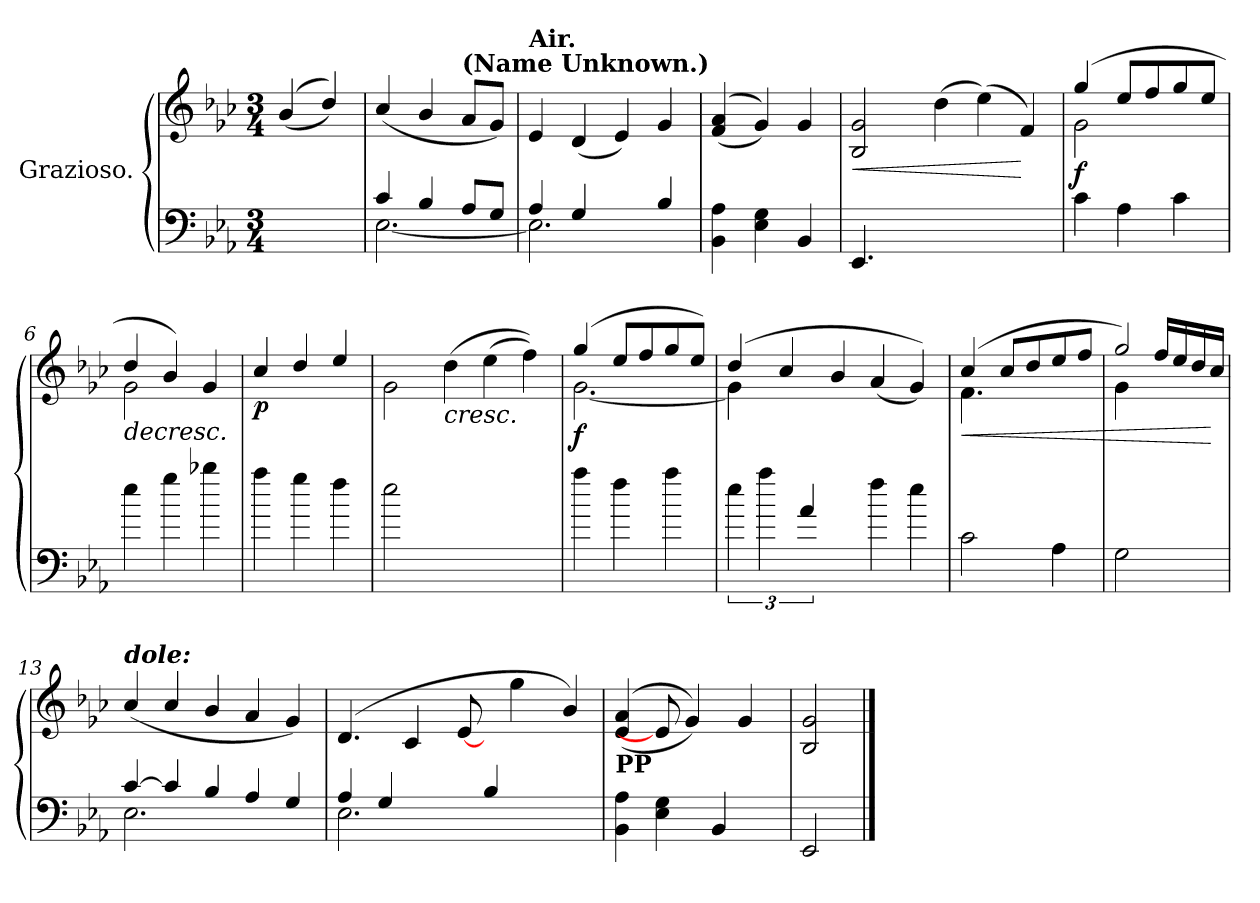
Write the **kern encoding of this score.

**kern	**kern	**dynam
*part1	*part1	*part1
*staff2	*staff1	*staff1/2
*I"Grazioso.	*	*
*clefF4	*clefG3	*
*k[b-e-a-]	*k[b-e-a-]	*
*M3/4	*M3/4	*
=	=	=
2ryy	(<(>4g/	.
.	4b-/))	.
=1	=1	=1
*^	*	*
4c/	[<2.E-\	(<4a-/	.
4B-/	.	4g/	.
!	!	!LO:TX:a:B:t=(Name Unknown.)	!
8A-/L	.	8f/L	.
8G/J	.	8e-/J)	.
=2	=2	=2	=2
!	!	!LO:TX:a:B:t=Air.	!
4A-/	2.E-\]	4c/	.
4G/	.	(>4B-/	.
2ryy	.	4c/)	.
.	4B-/	4e-/	.
*v	*v	*	*
=3	=3	=3
4BB-\ 4A-\	(<(>4d/ 4f/	.
4E-\ 4G\	4e-/))	.
4BB-/	4e-/	.
=4	=4	=4
!	!	!LO:HP:b
4.EE-/	2G/ 2e-/	<
2..ryy	.	.
.	(<4b-\	.
.	(<4cc\)	.
.	4d/)	[
=5	=5	=5
*	*^	*
!	!	!	!LO:DY:b
4c\	(>4ee-/	2e-\	f
4A-\	8cc/L	.	.
.	8dd/	.	.
4c\	8ee-/	4ryy	.
.	8cc/J	.	.
!!LO:LB:g=z	!!
=6	=6	=6	=6
!	!	!	!LO:HP:b
4ee-\	4b-/	2e-\	>
4gg\	4g/)	.	.
4bb-X\	4e-/	4ryy	.
=7	=7	=7	=7
!	!	!	!LO:DY:b
*	*v	*v	*
4aa-\	4a-/	p
4gg\	4b-/	.
4ff\	4cc/	.
=8	=8	=8
2ee-\	2e-\	.
!	!	!LO:HP:b
2.ryy	(>4b-\	<
.	(<4cc\	.
.	4dd\))	]
=9	=9	=9
*	*^	*
!	!	!	!LO:DY:b
4aa-\	(<4ee-/	[<2.e-\	f
4ff\	8cc/L	.	.
.	8dd/	.	.
4aa-\	8ee-/	.	.
.	8cc/J)	.	.
=10	=10	=10	=10
6ee-\	(>4b-/	4e-\]	.
6aa-\	.	.	.
.	4a-/	1ryy	.
6a-/	.	.	.
4ryy	4g/	.	.
4ff\	(>4f/	.	.
4ee-\	4e-/))	.	.
!!LO:LB:g=z	!!
=11	=11	=11	=11
!	!	!	!LO:HP:b
2c\	(>4a-/	4.d\	<
.	8a-/L	.	.
.	8b-/	4.ryy	.
4A-\	8cc/	.	.
.	8dd/J	.	.
=12	=12	=12	=12
2G\	2ee-/)	4e-\	.
.	.	16dd/LL	.
.	.	16cc/	.
.	.	16b-/	.
.	.	16a-/JJ	[
*	*v	*v	*
.	.	[
=13	=13	=13
*^	*	*
!	!	!LO:TX:a:Bi:t=dole&colon;	!
[>4c/	2.E-\	(<4a-/	.
4c/]	.	4a-/	.
4B-/	.	4g/	.
4A-/	2ryy	4f/	.
4G/	.	4e-/)	.
=14	=14	=14	=14
4A-/	2.E-\	(<4.B-/	.
4G/	.	.	.
.	.	4A-/	.
4.ryy	.	.	.
.	.	[8c/	.
.	4B-/	8ryy	.
2ryy	.	4ee-\	.
.	4.ryy	.	.
.	.	4g/)	.
*v	*v	*	*
=15	=15	=15
!	!LO:TX:b:B:t=PP	!
4BB-\ 4A-\	(<(>4c/ 4f/	.
4E-\ 4G\	8c/]	.
.	4e-/))	.
4BB-/	.	.
.	4e-/	.
8ryy	.	.
=16	=16	=16
2EE-/	2G/ 2e-/	.
==	==	==
*-	*-	*-
